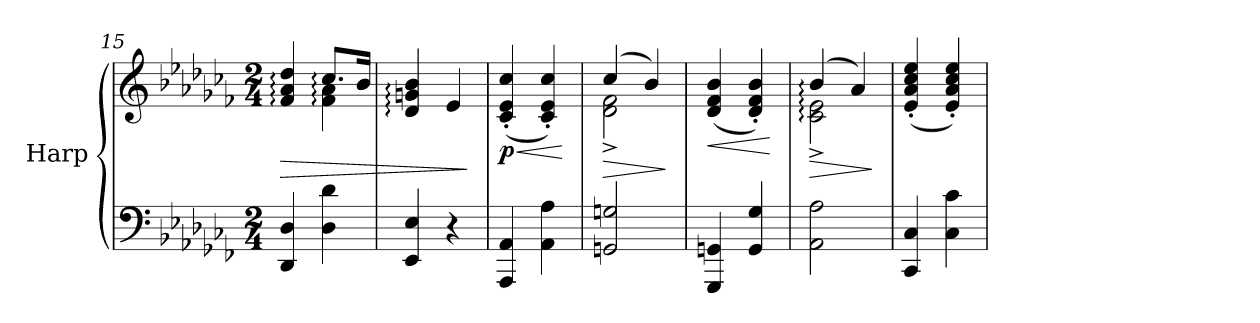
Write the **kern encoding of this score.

**kern	**kern	**dynam
*part1	*part1	*part1
*staff2	*staff1	*staff1/2
*I"Harp	*	*
*I'Hrp.	*	*
*clefF4	*clefG2	*
*k[b-e-a-d-g-c-f-]	*k[b-e-a-d-g-c-f-]	*
*M2/4	*M2/4	*
=15	=15	=15
!	!	!LO:HP:b
*	*^	*
4DD-/ 4D-/	4f-/: 4a-/: 4dd-/:	4ryy	>
4D-\ 4d-\	8.cc-:/L	4f-\: 4a-\:	.
.	16b-/Jk	.	.
*	*v	*v	*
=16	=16	=16
4EE-/ 4E-/	4d-/: 4gn/: 4b-/:	.
4r	4e-/	.
.	.	]
=17	=17	=17
!	!	!LO:HP:b
!	!	!LO:DY:n=1:b
4AAA-/ 4AA-/	(<4c-/' 4e-/' 4cc-/'	< p
4AA-\ 4A-\	4c-/' 4e-/' 4cc-/')	.
.	.	[
=18	=18	=18
!	!	!LO:HP:b
*	*^	*
2GGn/ 2Gn/	(>4cc-/	2d-\^ 2f-\^	>
.	4b-/)	.	.
*	*v	*v	*
.	.	]
!!LO:LB:g=z
=19	=19	=19
!	!	!LO:HP:b
4GGG-/ 4GGn/	(<4d-/ 4f-/ 4b-/	<
4GG/ 4G-/	4d-/' 4f-/' 4b-/')	.
.	.	[
=20	=20	=20
!	!	!LO:HP:b
*	*^	*
2AA-\ 2A-\	(>4b-:/	2c-\:^ 2e-\:^	>
.	4a-/)	.	.
*	*v	*v	*
.	.	]
=21	=21	=21
4CC-/ 4C-/	(<4e-/' 4a-/' 4cc-/' 4ee-/'	.
4C-\ 4c-\	4e-/' 4a-/' 4cc-/' 4ee-/')	.
=	=	=
*-	*-	*-
